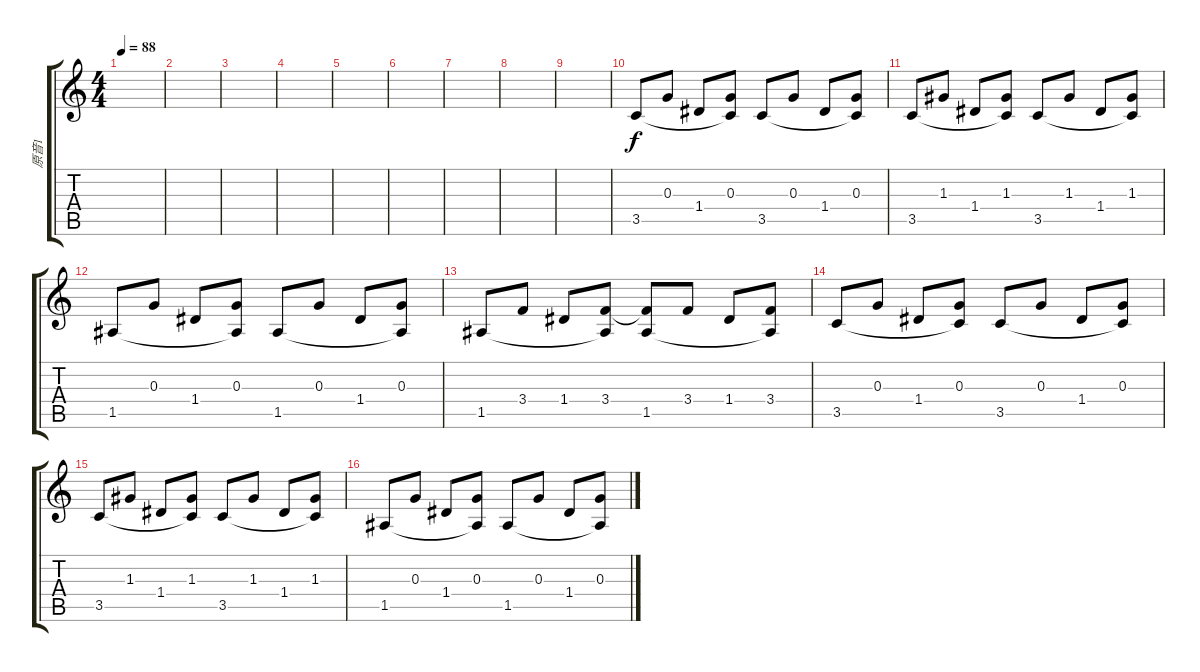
\track ("原音1" "原音1") {instrument acousticguitarnylon}
\staff {score tabs}
\tuning (E4 B3 G3 D3 A2 E2) {hide}
\ts (4 4)
\tempo 88
\clef g2
\ks c
|
|
|
|
|
|
|
|
|
3.5.8 0.3.8 1.4.8 (0.3 3.5{t}).8 3.5.8 0.3.8 1.4.8 (0.3 3.5{t}).8 |
3.5.8 1.3.8 1.4.8 (1.3 3.5{t}).8 3.5.8 1.3.8 1.4.8 (1.3 3.5{t}).8 |
1.5.8 0.3.8 1.4.8 (0.3 1.5{t}).8 1.5.8 0.3.8 1.4.8 (0.3 1.5{t}).8 |
1.5.8 3.4.8 1.4.8 (3.4 1.5{t}).8 (3.4{t} 1.5).8 3.4.8 1.4.8 (3.4 1.5{t}).8 |
3.5.8 0.3.8 1.4.8 (0.3 3.5{t}).8 3.5.8 0.3.8 1.4.8 (0.3 3.5{t}).8 |
3.5.8 1.3.8 1.4.8 (1.3 3.5{t}).8 3.5.8 1.3.8 1.4.8 (1.3 3.5{t}).8 |
1.5.8 0.3.8 1.4.8 (0.3 1.5{t}).8 1.5.8 0.3.8 1.4.8 (0.3 1.5{t}).8
